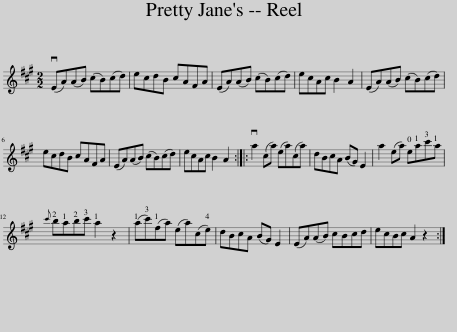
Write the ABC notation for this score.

X:1
L:1/8
M:2/2
I:linebreak $
K:A
V:1 treble
V:1
 (vEA)(AB) (cB)(cd) | ecdB cAFA | (EA)(AB) (cB)(cd) | ecAc B2 A2 | (EA)(AB) (cB)(cd) |$ %5
 ecdB cAFA | (EA)(AB) (cB)(cd) | ecAc B2 A2 :: va2 (ca) (ea)(ca) | dBcA (BG) E2 | %10
 a2 (ea) eac'a |${c'} babc' a2 z2 | (ac')(fa) (ea)(ce) | dBcA (BG) E2 | (EA)(AB) cBcd | %15
 ecBc A2 z2 :| %16
